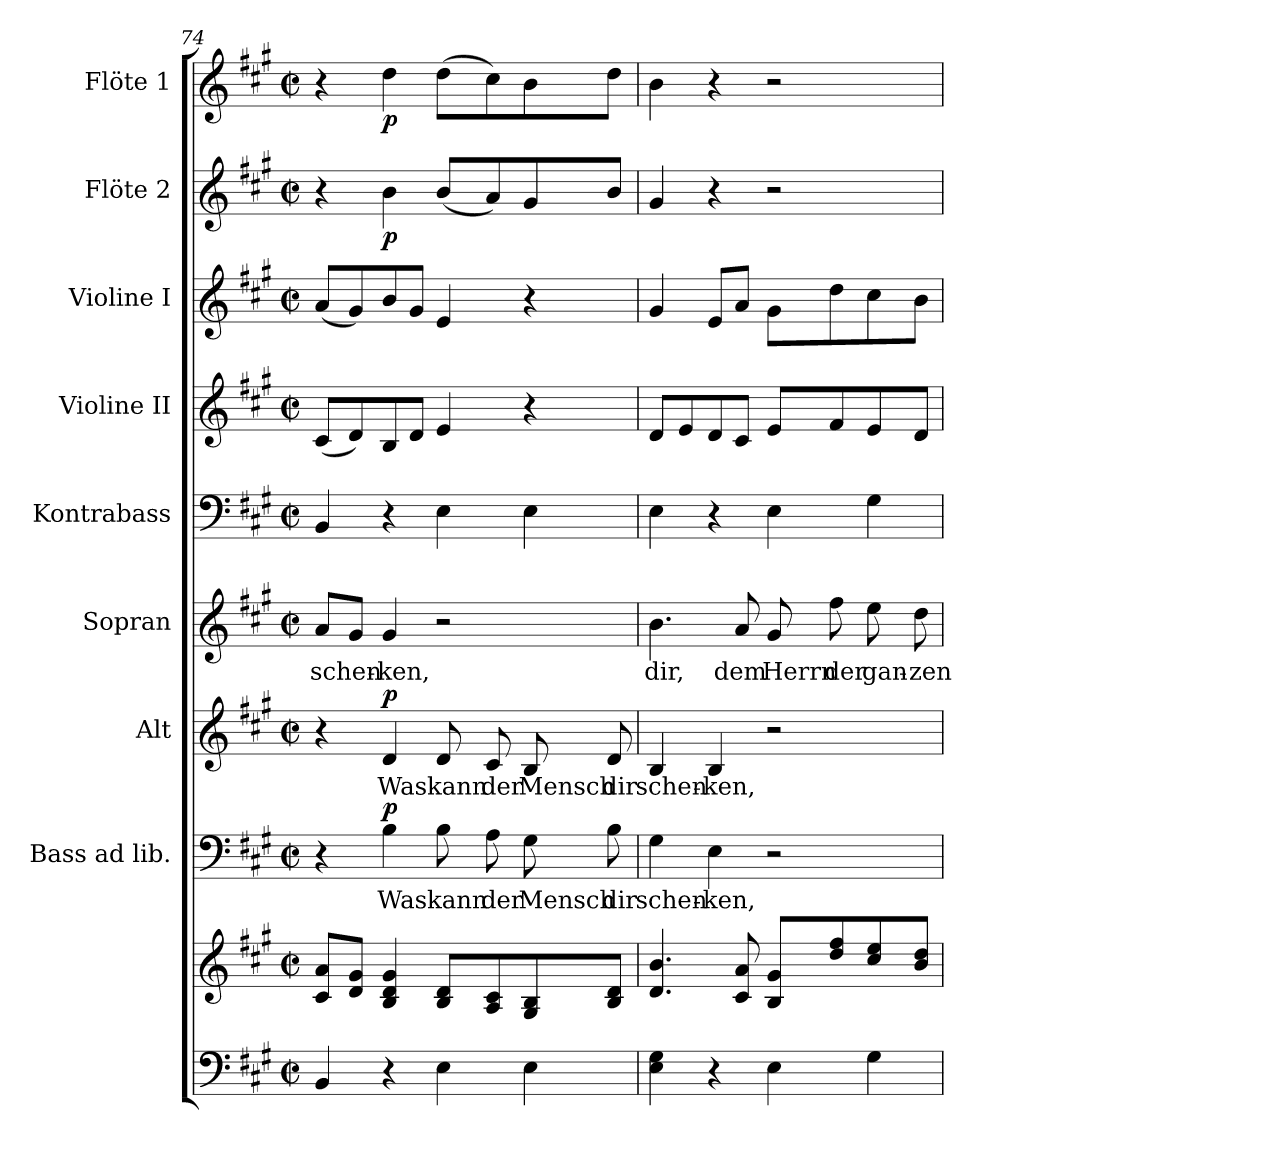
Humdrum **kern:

**kern	**kern	**kern	**text	**dynam	**kern	**text	**dynam	**kern	**text	**kern	**kern	**kern	**kern	**dynam	**kern	**dynam
*part9	*part9	*part8	*part8	*part8	*part7	*part7	*part7	*part6	*part6	*part5	*part4	*part3	*part2	*part2	*part1	*part1
*staff10	*staff9	*staff8	*staff8	*staff8	*staff7	*staff7	*staff7	*staff6	*staff6	*staff5	*staff4	*staff3	*staff2	*staff2	*staff1	*staff1
*	*	*I"Bass ad lib.	*	*	*I"Alt	*	*	*I"Sopran	*	*I"Kontrabass	*I"Violine II	*I"Violine I	*I"Flöte 2	*	*I"Flöte 1	*
*	*	*I'B.	*	*	*I'A.	*	*	*I'S.	*	*I'Kb.	*I'Vl. II	*I'Vl. I	*I'Fl. 2	*	*I'Fl. 1	*
*clefF4	*clefG2	*clefF4	*	*	*clefG2	*	*	*clefG2	*	*clefF4	*clefG2	*clefG2	*clefG2	*	*clefG2	*
*	*	*	*	*	*	*	*	*	*	*ITrd7c12	*	*	*	*	*	*
*k[f#c#g#]	*k[f#c#g#]	*k[f#c#g#]	*	*	*k[f#c#g#]	*	*	*k[f#c#g#]	*	*k[f#c#g#]	*k[f#c#g#]	*k[f#c#g#]	*k[f#c#g#]	*	*k[f#c#g#]	*
*A:	*A:	*A:	*	*	*A:	*	*	*A:	*	*A:	*A:	*A:	*A:	*	*A:	*
*M2/2	*M2/2	*M2/2	*	*	*M2/2	*	*	*M2/2	*	*M2/2	*M2/2	*M2/2	*M2/2	*	*M2/2	*
*met(c|)	*met(c|)	*met(c|)	*	*	*met(c|)	*	*	*met(c|)	*	*met(c|)	*met(c|)	*met(c|)	*met(c|)	*	*met(c|)	*
=74	=74	=74	=74	=74	=74	=74	=74	=74	=74	=74	=74	=74	=74	=74	=74	=74
!	!	!	!	!	!	!	!	!	!LO:LY:b	!	!	!	!	!	!	!
4BB/	8c#/ 8a/L	4r	.	.	4r	.	.	8a/L	schen-	4BBB/	(<8c#/L	(<8a/L	4r	.	4r	.
.	8d/ 8g#/J	.	.	.	.	.	.	8g#/J	.	.	8d/)	8g#/)	.	.	.	.
!	!	!	!LO:LY:b	!LO:DY:a	!	!LO:LY:b	!LO:DY:a	!	!LO:LY:b	!	!	!	!	!LO:DY:b	!	!LO:DY:b
4r	4B/ 4d/ 4g#/	4B\	Was	p	4d/	Was	p	4g#/	-ken,	4r	8B/	8b/	4b\	p	4dd\	p
.	.	.	.	.	.	.	.	.	.	.	8d/J	8g#/J	.	.	.	.
!	!	!	!LO:LY:b	!	!	!LO:LY:b	!	!	!	!	!	!	!	!	!	!
4E\	8B/ 8d/L	8B\	kann	.	8d/	kann	.	2r	.	4EE\	4e/	4e/	(<8b/L	.	(>8dd\L	.
!	!	!	!LO:LY:b	!	!	!LO:LY:b	!	!	!	!	!	!	!	!	!	!
.	8A/ 8c#/	8A\	der	.	8c#/	der	.	.	.	.	.	.	8a/)	.	8cc#\)	.
!	!	!	!LO:LY:b	!	!	!LO:LY:b	!	!	!	!	!	!	!	!	!	!
4E\	8G#/ 8B/	8G#\	Mensch	.	8B/	Mensch	.	.	.	4EE\	4r	4r	8g#/	.	8b\	.
!	!	!	!LO:LY:b	!	!	!LO:LY:b	!	!	!	!	!	!	!	!	!	!
.	8B/ 8d/J	8B\	dir	.	8d/	dir	.	.	.	.	.	.	8b/J	.	8dd\J	.
=75	=75	=75	=75	=75	=75	=75	=75	=75	=75	=75	=75	=75	=75	=75	=75	=75
!	!	!	!LO:LY:b	!	!	!LO:LY:b	!	!	!LO:LY:b	!	!	!	!	!	!	!
4E\ 4G#\	4.d/ 4.b/	4G#\	schen-	.	4B/	schen-	.	4.b\	dir,	4EE\	8d/L	4g#/	4g#/	.	4b\	.
.	.	.	.	.	.	.	.	.	.	.	8e/	.	.	.	.	.
!	!	!	!LO:LY:b	!	!	!LO:LY:b	!	!	!	!	!	!	!	!	!	!
4r	.	4E\	-ken,	.	4B/	-ken,	.	.	.	4r	8d/	8e/L	4r	.	4r	.
!	!	!	!	!	!	!	!	!	!LO:LY:b	!	!	!	!	!	!	!
.	8c#/ 8a/	.	.	.	.	.	.	8a/	dem	.	8c#/J	8a/J	.	.	.	.
!	!	!	!	!	!	!	!	!	!LO:LY:b	!	!	!	!	!	!	!
4E\	8B/ 8g#/L	2r	.	.	2r	.	.	8g#/	Herrn	4EE\	8e/L	8g#\L	2r	.	2r	.
!	!	!	!	!	!	!	!	!	!LO:LY:b	!	!	!	!	!	!	!
.	8dd/ 8ff#/	.	.	.	.	.	.	8ff#\	der	.	8f#/	8dd\	.	.	.	.
!	!	!	!	!	!	!	!	!	!LO:LY:b	!	!	!	!	!	!	!
4G#\	8cc#/ 8ee/	.	.	.	.	.	.	8ee\	gan-	4GG#\	8e/	8cc#\	.	.	.	.
!	!	!	!	!	!	!	!	!	!LO:LY:b	!	!	!	!	!	!	!
.	8b/ 8dd/J	.	.	.	.	.	.	8dd\	-zen	.	8d/J	8b\J	.	.	.	.
=	=	=	=	=	=	=	=	=	=	=	=	=	=	=	=	=
*-	*-	*-	*-	*-	*-	*-	*-	*-	*-	*-	*-	*-	*-	*-	*-	*-
